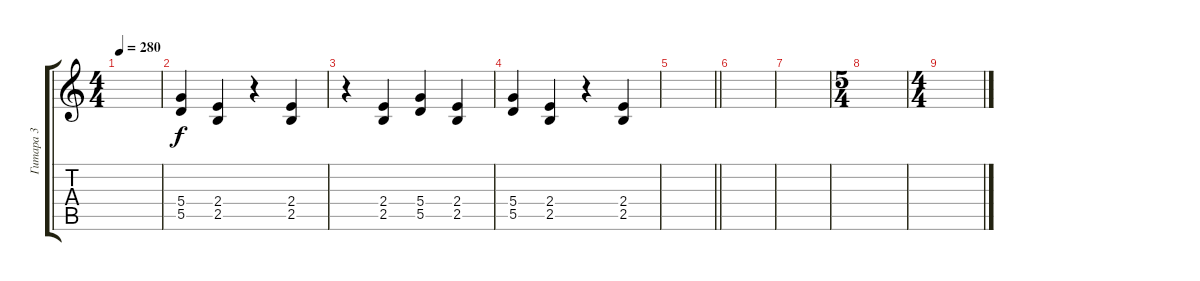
\track ("Гитара 3" "Гитара 3") {instrument guitarharmonics}
\staff {score tabs}
\tuning (E4 B3 G3 D3 A2 E2) {hide}
\ts (4 4)
\tempo 280
\clef g2
\ks c
|
(5.4 5.5).4 (2.4 2.5).4 r.4 (2.4 2.5).4 |
r.4 (2.4 2.5).4 (5.4 5.5).4 (2.4 2.5).4 |
(5.4 5.5).4 (2.4 2.5).4 r.4 (2.4 2.5).4 |
\barLineRight lightlight
|
|
|
\ts (5 4)
|
\ts (4 4)
